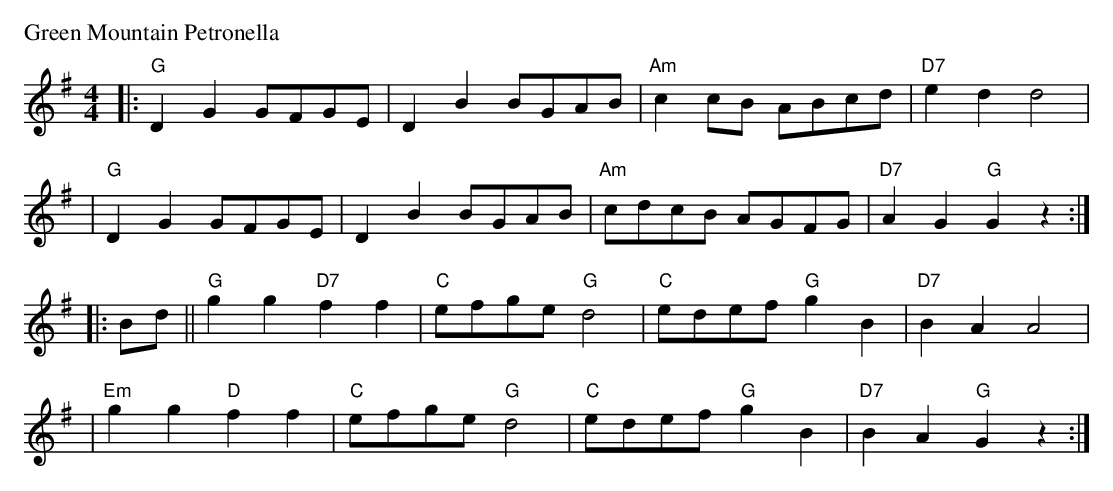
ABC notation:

X:1
P: Green Mountain Petronella
M:4/4
L:1/8
K:G
|: "G"D2 G2 GFGE  | D2 B2 BGAB | "Am"c2 cB ABcd | "D7"e2 d2 d4 |
|  "G"D2 G2 GFGE  | D2 B2 BGAB | "Am"cdcB AGFG | "D7"A2 G2 "G"G2 z2 :|
|: Bd || "G"g2 g2 "D7"f2 f2 | "C"efge "G"d4 | "C"edef "G"g2 B2 | "D7"B2 A2 A4 |
| "Em"g2 g2 "D"f2 f2 | "C"efge "G"d4 | "C"edef "G"g2 B2 | "D7"B2 A2 "G"G2 z2 :|
